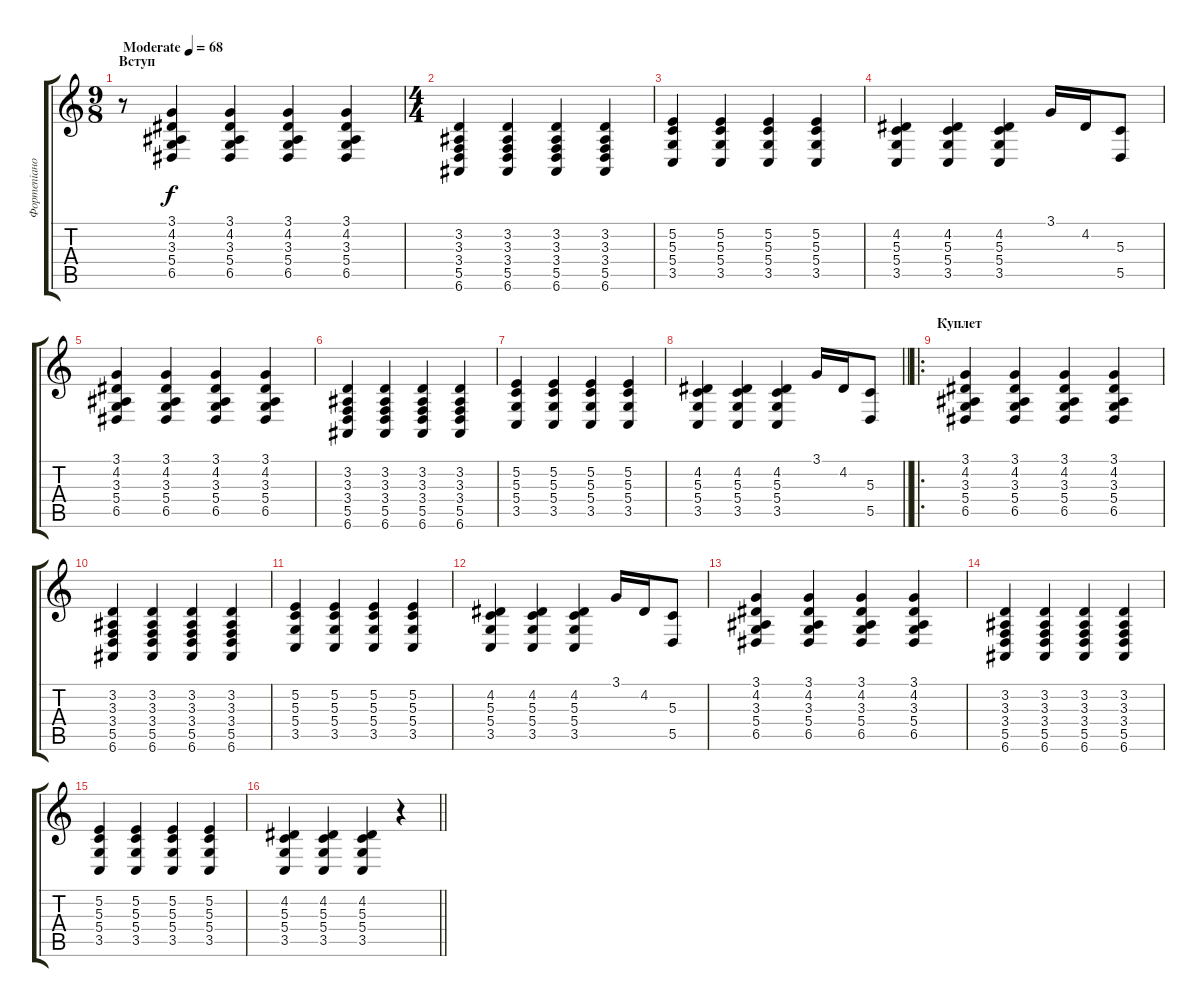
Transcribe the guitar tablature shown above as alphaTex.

\track ("Фортепіано" "Фортепіано") {instrument acousticgrandpiano}
\staff {score tabs}
\tuning (E4 B3 G3 D3 A2 E2) {hide}
\ts (9 8)
\section ("" "Вступ")
\tempo (68 "Moderate")
\clef g2
\ks c
r.8{dy f instrument acousticgrandpiano} (3.1 4.2 3.3 5.4 6.5).4 (3.1 4.2 3.3 5.4 6.5).4 (3.1 4.2 3.3 5.4 6.5).4 (3.1 4.2 3.3 5.4 6.5).4 |
\ts (4 4)
(3.2 3.3 3.4 5.5 6.6).4 (3.2 3.3 3.4 5.5 6.6).4 (3.2 3.3 3.4 5.5 6.6).4 (3.2 3.3 3.4 5.5 6.6).4 |
(5.2 5.3 5.4 3.5).4 (5.2 5.3 5.4 3.5).4 (5.2 5.3 5.4 3.5).4 (5.2 5.3 5.4 3.5).4 |
(4.2 5.3 5.4 3.5).4 (4.2 5.3 5.4 3.5).4 (4.2 5.3 5.4 3.5).4 3.1.16 4.2.16 (5.3 5.5).8 |
(3.1 4.2 3.3 5.4 6.5).4 (3.1 4.2 3.3 5.4 6.5).4 (3.1 4.2 3.3 5.4 6.5).4 (3.1 4.2 3.3 5.4 6.5).4 |
(3.2 3.3 3.4 5.5 6.6).4 (3.2 3.3 3.4 5.5 6.6).4 (3.2 3.3 3.4 5.5 6.6).4 (3.2 3.3 3.4 5.5 6.6).4 |
(5.2 5.3 5.4 3.5).4 (5.2 5.3 5.4 3.5).4 (5.2 5.3 5.4 3.5).4 (5.2 5.3 5.4 3.5).4 |
\barLineRight lightlight
(4.2 5.3 5.4 3.5).4 (4.2 5.3 5.4 3.5).4 (4.2 5.3 5.4 3.5).4 3.1.16 4.2.16 (5.3 5.5).8 |
\ro
\section ("" "Куплет ")
(3.1 4.2 3.3 5.4 6.5).4 (3.1 4.2 3.3 5.4 6.5).4 (3.1 4.2 3.3 5.4 6.5).4 (3.1 4.2 3.3 5.4 6.5).4 |
(3.2 3.3 3.4 5.5 6.6).4 (3.2 3.3 3.4 5.5 6.6).4 (3.2 3.3 3.4 5.5 6.6).4 (3.2 3.3 3.4 5.5 6.6).4 |
(5.2 5.3 5.4 3.5).4 (5.2 5.3 5.4 3.5).4 (5.2 5.3 5.4 3.5).4 (5.2 5.3 5.4 3.5).4 |
(4.2 5.3 5.4 3.5).4 (4.2 5.3 5.4 3.5).4 (4.2 5.3 5.4 3.5).4 3.1.16 4.2.16 (5.3 5.5).8 |
(3.1 4.2 3.3 5.4 6.5).4 (3.1 4.2 3.3 5.4 6.5).4 (3.1 4.2 3.3 5.4 6.5).4 (3.1 4.2 3.3 5.4 6.5).4 |
(3.2 3.3 3.4 5.5 6.6).4 (3.2 3.3 3.4 5.5 6.6).4 (3.2 3.3 3.4 5.5 6.6).4 (3.2 3.3 3.4 5.5 6.6).4 |
(5.2 5.3 5.4 3.5).4 (5.2 5.3 5.4 3.5).4 (5.2 5.3 5.4 3.5).4 (5.2 5.3 5.4 3.5).4 |
\barLineRight lightlight
(4.2 5.3 5.4 3.5).4 (4.2 5.3 5.4 3.5).4 (4.2 5.3 5.4 3.5).4 r.4
